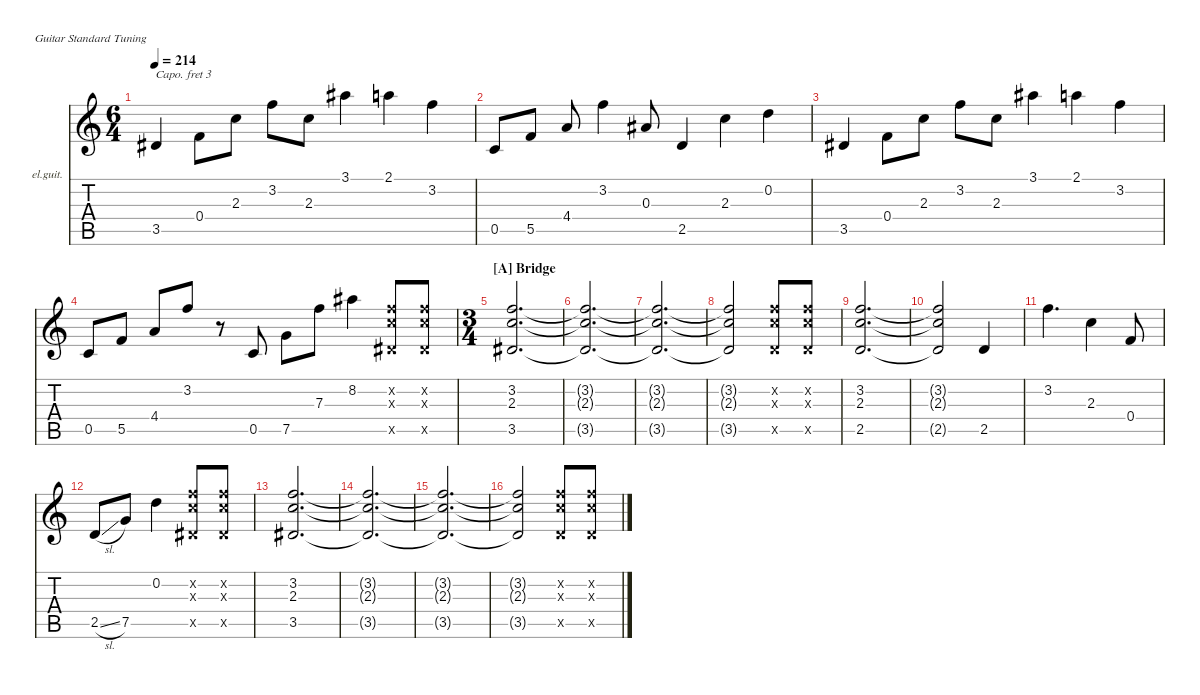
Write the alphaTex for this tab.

\hideDynamics
\bracketExtendMode nobrackets
\firstSystemTrackNameOrientation horizontal
\otherSystemsTrackNameOrientation horizontal
\track ("Clean Guitar" "el.guit.") {instrument electricguitarclean}
\staff {score tabs}
\capo 3
\tuning (E4 B3 G3 D3 A2 E2)
\ts (6 4)
\tempo 214
\clef g2
\ks aminor
3.5{acc #}.4{dy mf beam Up} 0.4.8{beam Down} 2.3.8{beam Down} 3.2.8{beam Down} 2.3.8{beam Down} 3.1{acc #}.4{beam Down} 2.1.4{beam Down} 3.2.4{beam Down} |
0.5.8{beam Up} 5.5.8{beam Up} 4.4.8{beam Up} 3.2.4{beam Down} 0.3{acc #}.8{beam Up} 2.5.4{beam Up} 2.3.4{beam Down} 0.2.4{beam Down} |
3.5{acc #}.4{beam Up} 0.4.8{beam Down} 2.3.8{beam Down} 3.2.8{beam Down} 2.3.8{beam Down} 3.1{acc #}.4{beam Down} 2.1.4{beam Down} 3.2.4{beam Down} |
0.5.8{beam Up} 5.5.8{beam Up} 4.4.8{beam Up} 3.2.8{beam Up} r.8{beam Up} 0.5.8{beam Up} 7.5.8{beam Down} 7.3.8{beam Down} 8.2{acc #}.4{beam Down} (3.5{x acc #} 2.3{x} 3.2{x}).8{beam Up} (3.2{x} 2.3{x} 3.5{x acc #}).8{beam Up} |
\ts (3 4)
\section ("A" "Bridge")
(3.5{acc #} 2.3 3.2).2{d beam Up} |
(3.2{t} 2.3{t} 3.5{t acc #}).2{d beam Up} |
(3.5{t acc #} 2.3{t} 3.2{t}).2{d beam Up} |
(3.2{t} 2.3{t} 3.5{t acc #}).2{beam Up} (2.5{x} 2.3{x} 3.2{x}).8{beam Up} (3.2{x} 2.3{x} 2.5{x}).8{beam Up} |
(2.5 2.3 3.2).2{d beam Up} |
(3.2{t} 2.3{t} 2.5{t}).2{beam Up} 2.5.4{beam Up} |
3.2.4{d beam Down} 2.3.4{beam Down} 0.4.8{beam Up} |
2.5{sl}.8{beam Up} 7.5.8{beam Up} 0.2.4{beam Down} (3.5{x acc #} 2.3{x} 3.2{x}).8{beam Up} (3.2{x} 2.3{x} 3.5{x acc #}).8{beam Up} |
(3.5{acc #} 2.3 3.2).2{d beam Up} |
(3.2{t} 2.3{t} 3.5{t acc #}).2{d beam Up} |
(3.5{t acc #} 2.3{t} 3.2{t}).2{d beam Up} |
(3.2{t} 2.3{t} 3.5{t acc #}).2{beam Up} (2.5{x} 2.3{x} 3.2{x}).8{beam Up} (3.2{x} 2.3{x} 2.5{x}).8{beam Up}
